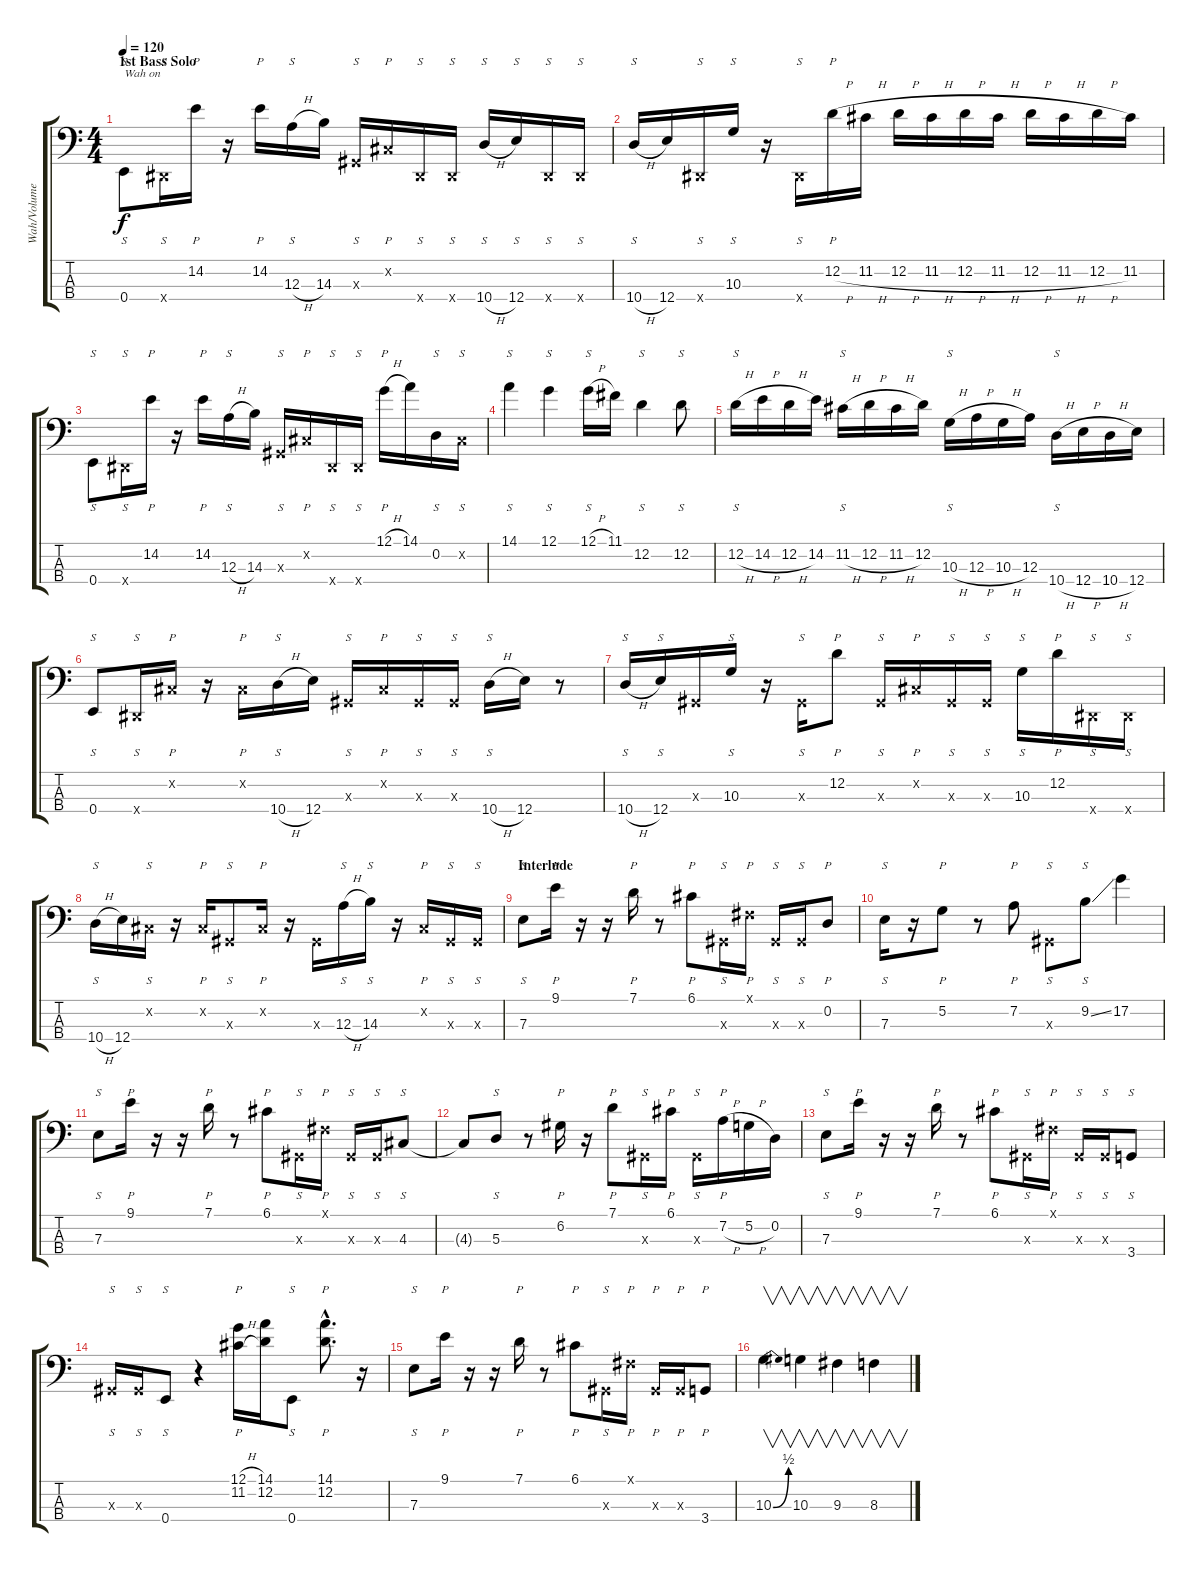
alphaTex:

\track ("Wah/Volume Effect (Bass)" "Wah/Volume") {instrument synthbass2}
\staff {score tabs}
\tuning (G2 D2 A1 E1) {hide}
\ts (4 4)
\section ("" "1st Bass Solo")
\tempo 120
\clef f4
\ks c
0.4.8{s txt "Wah on" dy f volume 16 instrument synthbass2} -1.4{x}.16{s} 14.2.16{p} r.16 14.2.16{p} 12.3{h}.16{s} 14.3.16 -1.3{x}.16{s} -1.2{x}.16{p} -1.4{x}.16{s} -1.4{x}.16{s} 10.4{h}.16{s} 12.4.16{s} -1.4{x}.16{s} -1.4{x}.16{s} |
10.4{h}.16{s} 12.4.16 -1.4{x}.16{s} 10.3.16{s} r.16 -1.4{x}.16{s} 12.2{h}.16{p} 11.2{h}.16 12.2{h}.16 11.2{h}.16 12.2{h}.16 11.2{h}.16 12.2{h}.16 11.2{h}.16 12.2{h}.16 11.2.16 |
0.4.8{s} -1.4{x}.16{s} 14.2.16{p} r.16 14.2.16{p} 12.3{h}.16{s} 14.3.16 -1.3{x}.16{s} -1.2{x}.16{p} -1.4{x}.16{s} -1.4{x}.16{s} 12.1{h}.16{p} 14.1.16 0.2.16{s} -1.2{x}.16{s} |
14.1.4{s} 12.1.4{s} 12.1{h}.16{s} 11.1.16 12.2.4{s} 12.2.8{s} |
12.2{h}.16{s} 14.2{h}.16 12.2{h}.16 14.2.16 11.2{h}.16{s} 12.2{h}.16 11.2{h}.16 12.2.16 10.3{h}.16{s} 12.3{h}.16 10.3{h}.16 12.3.16 10.4{h}.16{s} 12.4{h}.16 10.4{h}.16 12.4.16 |
0.4.8{s} -1.4{x}.16{s} -1.2{x}.16{p} r.16 -1.2{x}.16{p} 10.4{h}.16{s} 12.4.16 -1.3{x}.16{s} -1.2{x}.16{p} -1.3{x}.16{s} -1.3{x}.16{s} 10.4{h}.16{s} 12.4.16 r.8 |
10.4{h}.16{s} 12.4.16{s} -1.3{x}.16 10.3.16{s} r.16 -1.3{x}.16{s} 12.2.8{p} -1.3{x}.16{s} -1.2{x}.16{p} -1.3{x}.16{s} -1.3{x}.16{s} 10.3.16{s} 12.2.16{p} -1.4{x}.16{s} -1.4{x}.16{s} |
10.4{h}.16{s} 12.4.16 -1.2{x}.16{s} r.16 -1.2{x}.16{p} -1.3{x}.8{s} -1.2{x}.16{p} r.16 -1.3{x}.16 12.3{h}.16{s} 14.3.16{s} r.16 -1.2{x}.16{p} -1.3{x}.16{s} -1.3{x}.16{s} |
\section ("" "Interlude")
7.3.8{s volume 16 instrument synthbass2} 9.1.16{p} r.16 r.16 7.1.16{p} r.8 6.1.8{p} -1.3{x}.16{s} -1.1{x}.16{p} -1.3{x}.16{s} -1.3{x}.16{s} 0.2.8{p} |
7.3.16{s} r.16 5.2.8{p} r.8 7.2.8{p} -1.3{x}.8{s} 9.2{ss}.8{s} 17.2.4 |
7.3.8{s} 9.1.16{p} r.16 r.16 7.1.16{p} r.8 6.1.8{p} -1.3{x}.16{s} -1.1{x}.16{p} -1.3{x}.16{s} -1.3{x}.16{s} 4.3.8{s} |
4.3{t}.8 5.3.8{s} r.8 6.2.16{p} r.16 7.1.8{p} -1.3{x}.16{s} 6.1.16{p} -1.3{x}.16{s} 7.2{h}.16{p} 5.2{h}.16 0.2.16 |
7.3.8{s} 9.1.16{p} r.16 r.16 7.1.16{p} r.8 6.1.8{p} -1.3{x}.16{s} -1.1{x}.16{p} -1.3{x}.16{s} -1.3{x}.16{s} 3.4.8{s} |
-1.3{x}.16{s} -1.3{x}.16{s} 0.4.8{s} r.4 (12.1{h} 11.2{h}).16{p} (14.1 12.2).16 0.4.8{s} (14.1{hac} 12.2{hac}).8{p d} r.16 |
7.3.8{s} 9.1.16{p} r.16 r.16 7.1.16{p} r.8 6.1.8{p} -1.3{x}.16{s} -1.1{x}.16{p} -1.3{x}.16{p} -1.3{x}.16{p} 3.4.8{p} |
10.3{be (bend 0 0 60 2)}.4{v} 10.3.4{v} 9.3.4{v} 8.3.4{v}
